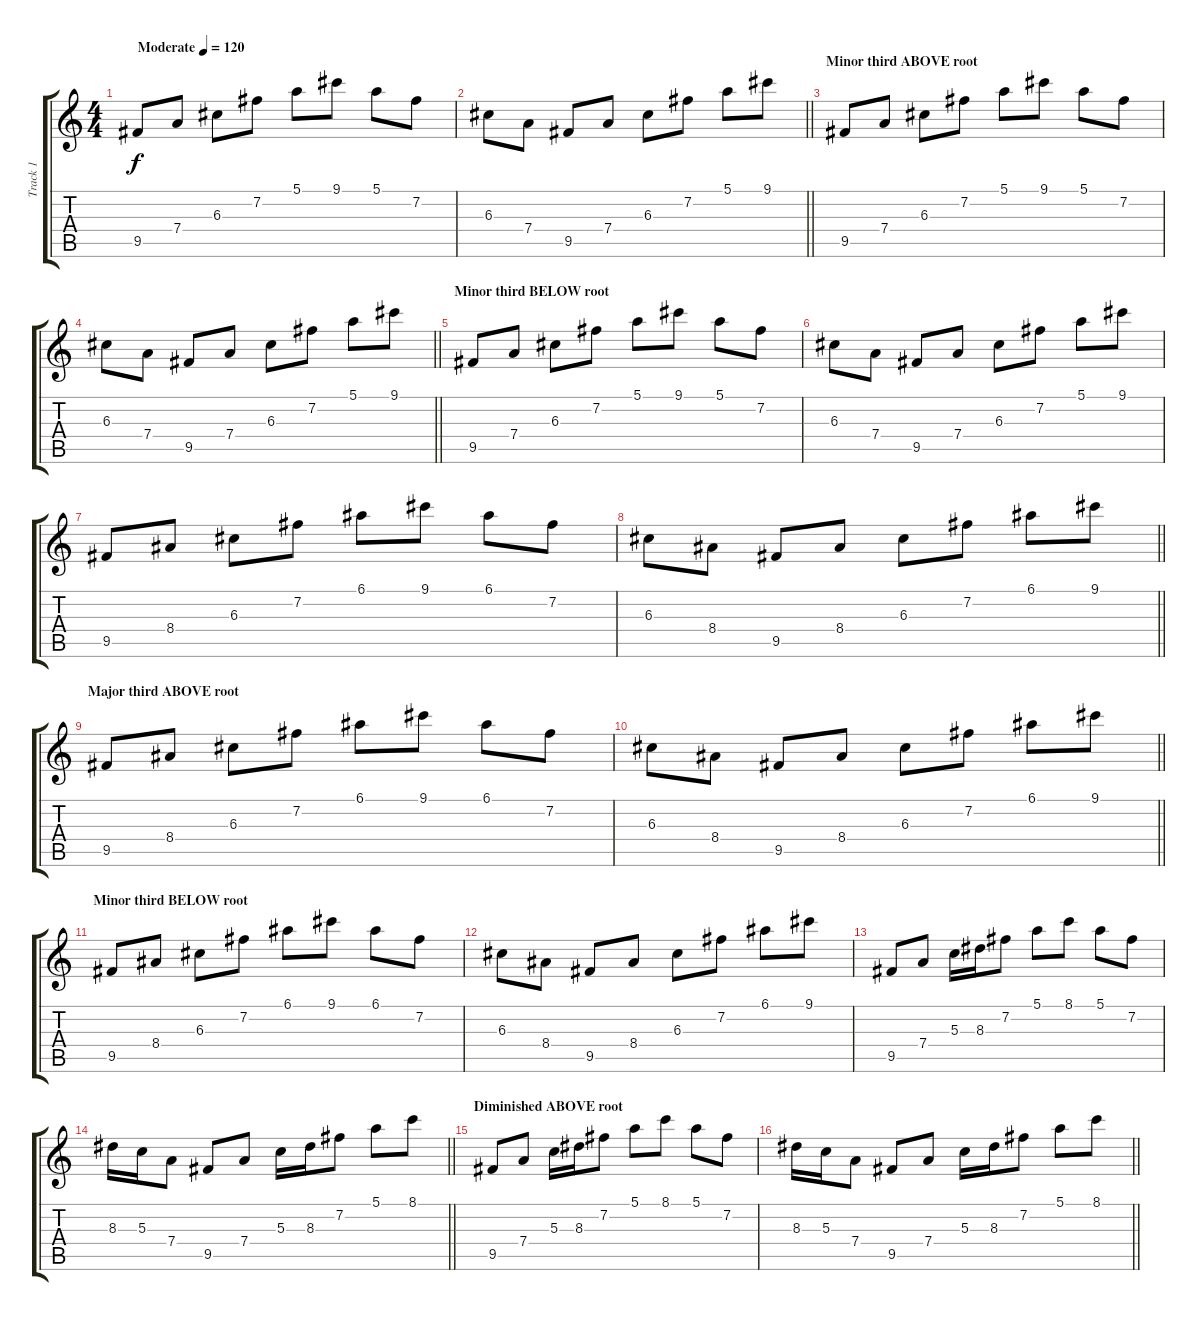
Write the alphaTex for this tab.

\track ("Track 1" "Track 1") {instrument acousticguitarsteel}
\staff {score tabs}
\tuning (E4 B3 G3 D3 A2 E2) {hide}
\ts (4 4)
\tempo (120 "Moderate")
\clef g2
\ks c
9.5.8{dy f instrument acousticguitarsteel} 7.4.8 6.3.8 7.2.8 5.1.8 9.1.8 5.1.8 7.2.8 |
\barLineRight lightlight
6.3.8 7.4.8 9.5.8 7.4.8 6.3.8 7.2.8 5.1.8 9.1.8 |
\section ("" "Minor third ABOVE root")
9.5.8 7.4.8 6.3.8 7.2.8 5.1.8 9.1.8 5.1.8 7.2.8 |
\barLineRight lightlight
6.3.8 7.4.8 9.5.8 7.4.8 6.3.8 7.2.8 5.1.8 9.1.8 |
\section ("" "Minor third BELOW root")
9.5.8 7.4.8 6.3.8 7.2.8 5.1.8 9.1.8 5.1.8 7.2.8 |
6.3.8 7.4.8 9.5.8 7.4.8 6.3.8 7.2.8 5.1.8 9.1.8 |
9.5.8 8.4.8 6.3.8 7.2.8 6.1.8 9.1.8 6.1.8 7.2.8 |
\barLineRight lightlight
6.3.8 8.4.8 9.5.8 8.4.8 6.3.8 7.2.8 6.1.8 9.1.8 |
\section ("" "Major third ABOVE root")
9.5.8 8.4.8 6.3.8 7.2.8 6.1.8 9.1.8 6.1.8 7.2.8 |
\barLineRight lightlight
6.3.8 8.4.8 9.5.8 8.4.8 6.3.8 7.2.8 6.1.8 9.1.8 |
\section ("" "Minor third BELOW root")
9.5.8 8.4.8 6.3.8 7.2.8 6.1.8 9.1.8 6.1.8 7.2.8 |
6.3.8 8.4.8 9.5.8 8.4.8 6.3.8 7.2.8 6.1.8 9.1.8 |
9.5.8 7.4.8 5.3.16 8.3.16 7.2.8 5.1.8 8.1.8 5.1.8 7.2.8 |
\barLineRight lightlight
8.3.16 5.3.16 7.4.8 9.5.8 7.4.8 5.3.16 8.3.16 7.2.8 5.1.8 8.1.8 |
\section ("" "Diminished ABOVE root")
9.5.8 7.4.8 5.3.16 8.3.16 7.2.8 5.1.8 8.1.8 5.1.8 7.2.8 |
\barLineRight lightlight
8.3.16 5.3.16 7.4.8 9.5.8 7.4.8 5.3.16 8.3.16 7.2.8 5.1.8 8.1.8
